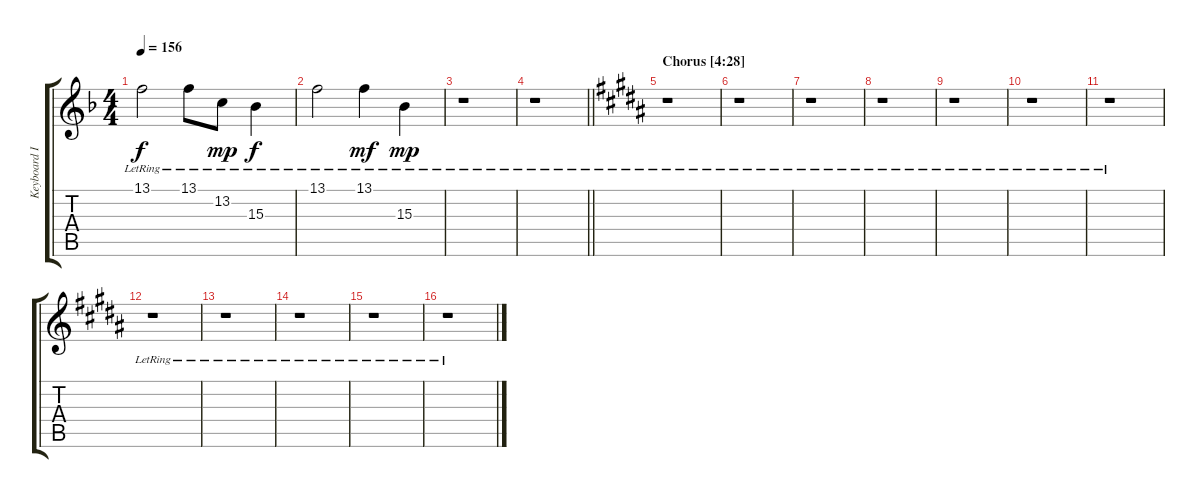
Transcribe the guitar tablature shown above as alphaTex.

\track ("Keyboard II" "Keyboard I") {instrument celesta}
\staff {score tabs}
\tuning (E4 B3 G3 D3 A2 E2) {hide}
\ts (4 4)
\tempo 156
\clef g2
\ks dminor
13.1{lr}.2{dy f} 13.1{lr}.8 13.2{lr}.8{dy mp} 15.3{lr}.4{dy f} |
13.1{lr}.2 13.1{lr}.4{dy mf} 15.3{lr}.4{dy mp} |
r.1 |
\barLineRight lightlight
r.1 |
\section ("" "Chorus [4:28]")
\ks g#minor
r.1 |
r.1 |
r.1 |
r.1 |
r.1 |
r.1 |
r.1 |
r.1 |
r.1 |
r.1 |
r.1 |
r.1
